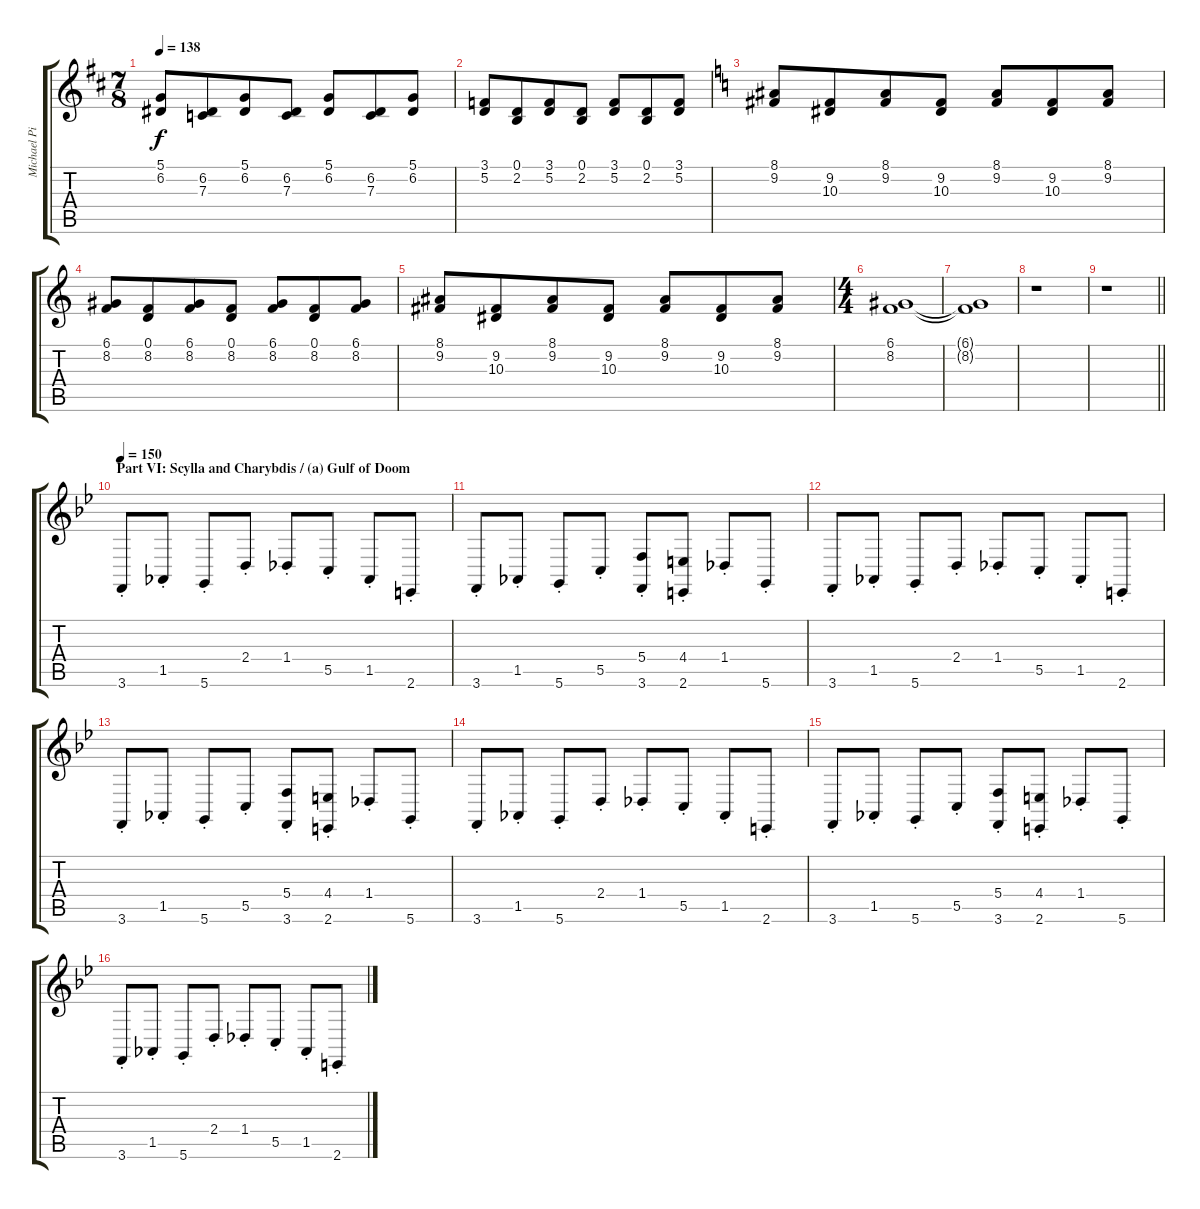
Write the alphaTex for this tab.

\track ("Michael Pinnella (piano)" "Michael Pi") {instrument acousticgrandpiano}
\staff {score tabs}
\tuning (D4 A3 F3 C3 G2 D2) {hide}
\ts (7 8)
\tempo 138
\clef g2
\ks bminor
(5.1 6.2).8{dy f} (6.2 7.3).8 (5.1 6.2).8 (6.2 7.3).8 (5.1 6.2).8 (6.2 7.3).8 (5.1 6.2).8 |
(3.1 5.2).8 (0.1 2.2).8 (3.1 5.2).8 (0.1 2.2).8 (3.1 5.2).8 (0.1 2.2).8 (3.1 5.2).8 |
\ks aminor
(8.1 9.2).8 (9.2 10.3).8 (8.1 9.2).8 (9.2 10.3).8 (8.1 9.2).8 (9.2 10.3).8 (8.1 9.2).8 |
(6.1 8.2).8 (0.1 8.2).8 (6.1 8.2).8 (0.1 8.2).8 (6.1 8.2).8 (0.1 8.2).8 (6.1 8.2).8 |
(8.1 9.2).8 (9.2 10.3).8 (8.1 9.2).8 (9.2 10.3).8 (8.1 9.2).8 (9.2 10.3).8 (8.1 9.2).8 |
\ts (4 4)
(6.1 8.2).1 |
(6.1{t} 8.2{t}).1 |
r.1 |
\barLineRight lightlight
r.1 |
\section ("" "Part VI: Scylla and Charybdis / (a) Gulf of Doom")
\tempo 150
\ks gminor
3.6{st}.8{volume 16 instrument acousticgrandpiano} 1.5{st}.8 5.6{st}.8 2.4{st}.8 1.4{st}.8 5.5{st}.8 1.5{st}.8 2.6{st}.8 |
3.6{st}.8 1.5{st}.8 5.6{st}.8 5.5{st}.8 (5.4{st} 3.6{st}).8 (4.4{st} 2.6{st}).8 1.4{st}.8 5.6{st}.8 |
3.6{st}.8 1.5{st}.8 5.6{st}.8 2.4{st}.8 1.4{st}.8 5.5{st}.8 1.5{st}.8 2.6{st}.8 |
3.6{st}.8 1.5{st}.8 5.6{st}.8 5.5{st}.8 (5.4{st} 3.6{st}).8 (4.4{st} 2.6{st}).8 1.4{st}.8 5.6{st}.8 |
3.6{st}.8 1.5{st}.8 5.6{st}.8 2.4{st}.8 1.4{st}.8 5.5{st}.8 1.5{st}.8 2.6{st}.8 |
3.6{st}.8 1.5{st}.8 5.6{st}.8 5.5{st}.8 (5.4{st} 3.6{st}).8 (4.4{st} 2.6{st}).8 1.4{st}.8 5.6{st}.8 |
3.6{st}.8 1.5{st}.8 5.6{st}.8 2.4{st}.8 1.4{st}.8 5.5{st}.8 1.5{st}.8 2.6{st}.8
